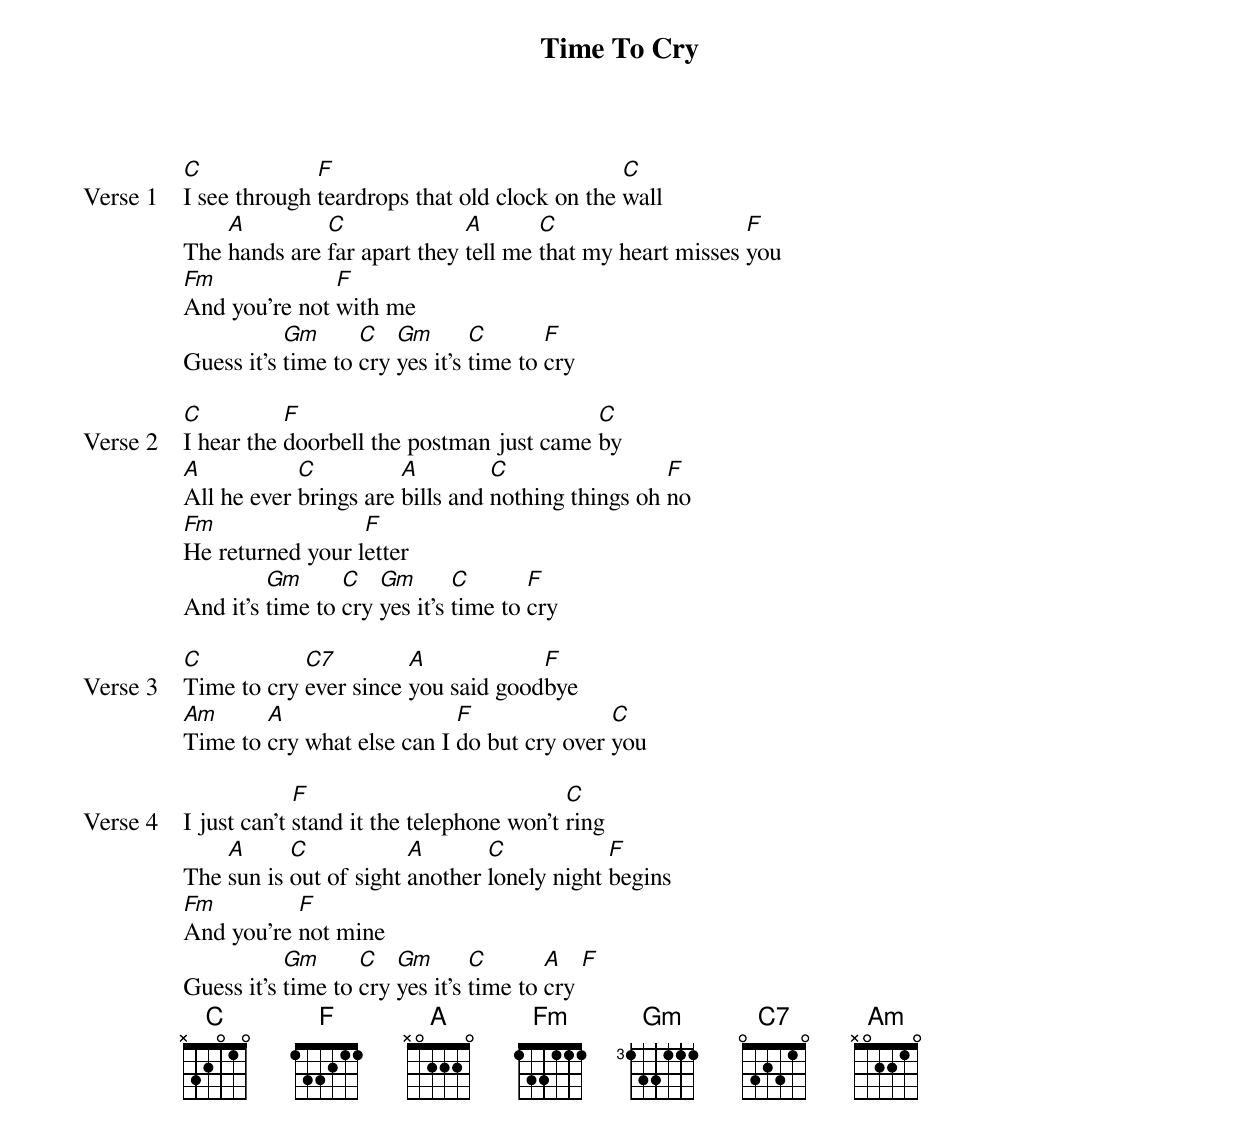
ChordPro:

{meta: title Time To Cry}
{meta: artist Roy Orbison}
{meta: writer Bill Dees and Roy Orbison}

{start_of_verse: Verse 1}
[C]I see through [F]teardrops that old clock on the [C]wall
The [A]hands are [C]far apart they [A]tell me [C]that my heart misses [F]you
[Fm]And you're not [F]with me
Guess it's [Gm]time to [C]cry [Gm]yes it's [C]time to [F]cry
{end_of_verse}

{start_of_verse: Verse 2}
[C]I hear the [F]doorbell the postman just came [C]by
[A]All he ever [C]brings are [A]bills and [C]nothing things oh [F]no
[Fm]He returned your l[F]etter
And it's [Gm]time to [C]cry [Gm]yes it's [C]time to [F]cry
{end_of_verse}

{start_of_verse: Verse 3}
[C]Time to cry [C7]ever since [A]you said good[F]bye
[Am]Time to [A]cry what else can I [F]do but cry over [C]you
{end_of_verse}

{start_of_verse: Verse 4}
I just can't [F]stand it the telephone won't [C]ring
The [A]sun is [C]out of sight [A]another [C]lonely night [F]begins
[Fm]And you're [F]not mine
Guess it's [Gm]time to [C]cry [Gm]yes it's [C]time to [A]cry [F]
{end_of_verse}
